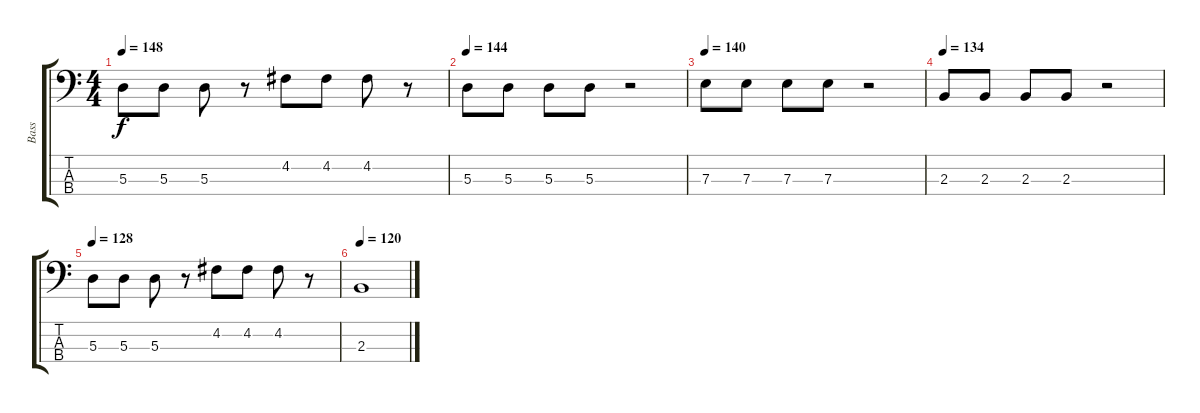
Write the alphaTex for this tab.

\track ("Bass" "Bass") {instrument electricbassfinger}
\staff {score tabs}
\tuning (G2 D2 A1 E1) {hide}
\ts (4 4)
\tempo 148
\clef f4
\ks c
5.3.8{dy f} 5.3.8 5.3.8 r.8 4.2.8 4.2.8 4.2.8 r.8 |
\tempo 144
5.3.8 5.3.8 5.3.8 5.3.8 r.2 |
\tempo 140
7.3.8 7.3.8 7.3.8 7.3.8 r.2 |
\tempo 134
2.3.8 2.3.8 2.3.8 2.3.8 r.2 |
\tempo 128
5.3.8 5.3.8 5.3.8 r.8 4.2.8 4.2.8 4.2.8 r.8 |
\tempo 120
2.3.1
